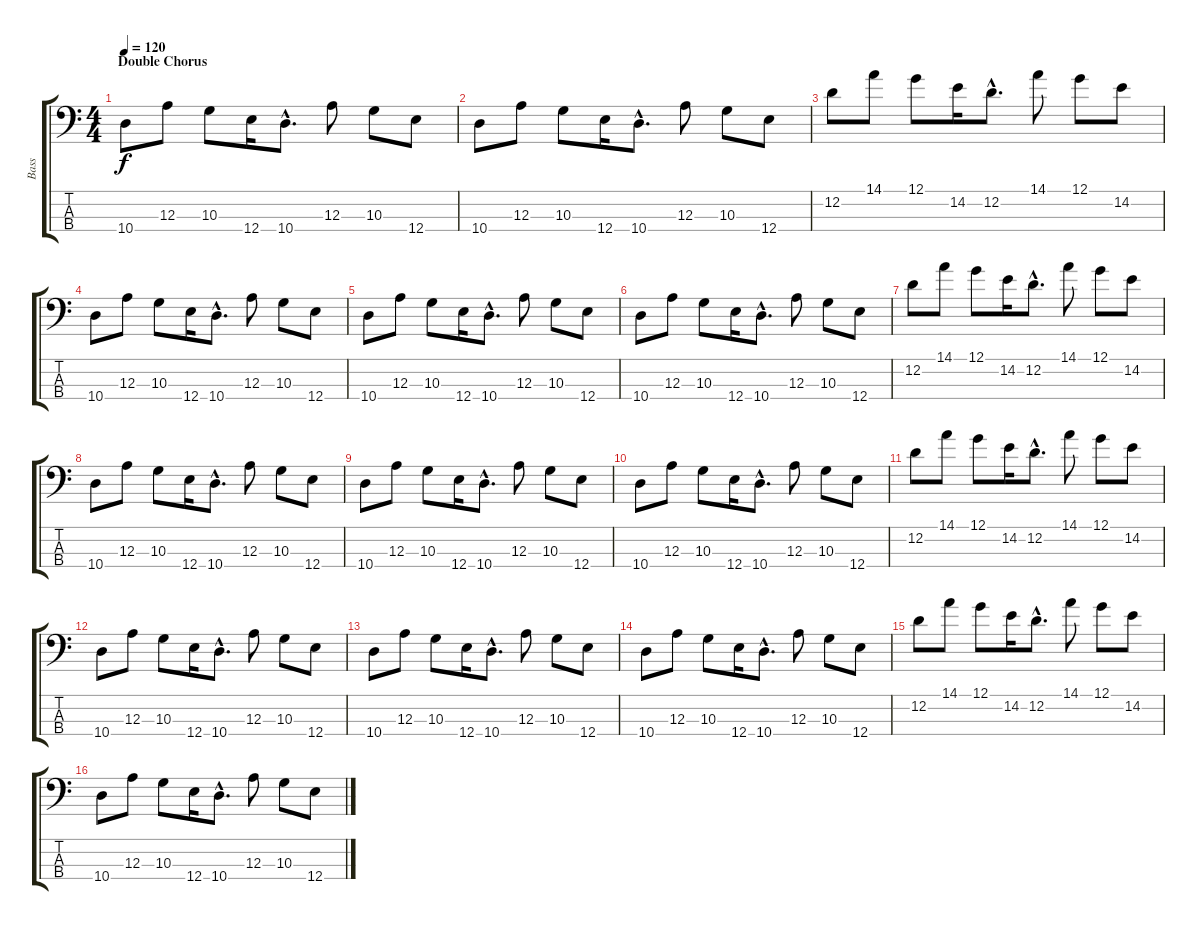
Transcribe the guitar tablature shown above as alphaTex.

\track ("Bass" "Bass") {instrument electricbasspick}
\staff {score tabs}
\tuning (G2 D2 A1 E1) {hide}
\ts (4 4)
\section ("" "Double Chorus")
\tempo 120
\clef f4
\ks c
10.4.8{dy f} 12.3.8 10.3.8 12.4.16 10.4{hac}.8{d} 12.3.8 10.3.8 12.4.8 |
10.4.8 12.3.8 10.3.8 12.4.16 10.4{hac}.8{d} 12.3.8 10.3.8 12.4.8 |
12.2.8 14.1.8 12.1.8 14.2.16 12.2{hac}.8{d} 14.1.8 12.1.8 14.2.8 |
10.4.8 12.3.8 10.3.8 12.4.16 10.4{hac}.8{d} 12.3.8 10.3.8 12.4.8 |
10.4.8 12.3.8 10.3.8 12.4.16 10.4{hac}.8{d} 12.3.8 10.3.8 12.4.8 |
10.4.8 12.3.8 10.3.8 12.4.16 10.4{hac}.8{d} 12.3.8 10.3.8 12.4.8 |
12.2.8 14.1.8 12.1.8 14.2.16 12.2{hac}.8{d} 14.1.8 12.1.8 14.2.8 |
10.4.8 12.3.8 10.3.8 12.4.16 10.4{hac}.8{d} 12.3.8 10.3.8 12.4.8 |
10.4.8 12.3.8 10.3.8 12.4.16 10.4{hac}.8{d} 12.3.8 10.3.8 12.4.8 |
10.4.8 12.3.8 10.3.8 12.4.16 10.4{hac}.8{d} 12.3.8 10.3.8 12.4.8 |
12.2.8 14.1.8 12.1.8 14.2.16 12.2{hac}.8{d} 14.1.8 12.1.8 14.2.8 |
10.4.8 12.3.8 10.3.8 12.4.16 10.4{hac}.8{d} 12.3.8 10.3.8 12.4.8 |
10.4.8 12.3.8 10.3.8 12.4.16 10.4{hac}.8{d} 12.3.8 10.3.8 12.4.8 |
10.4.8 12.3.8 10.3.8 12.4.16 10.4{hac}.8{d} 12.3.8 10.3.8 12.4.8 |
12.2.8 14.1.8 12.1.8 14.2.16 12.2{hac}.8{d} 14.1.8 12.1.8 14.2.8 |
10.4.8 12.3.8 10.3.8 12.4.16 10.4{hac}.8{d} 12.3.8 10.3.8 12.4.8
